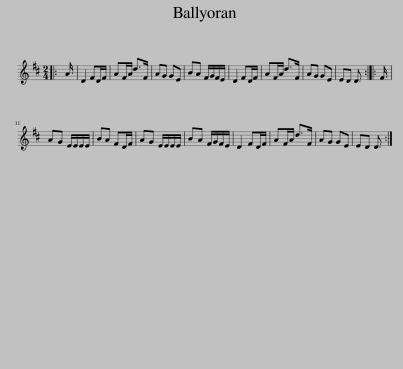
X:1
L:1/8
M:2/4
I:linebreak $
K:D
V:1 treble
V:1
|: A/ | D2 FD/F/ | AF/A/ d>F | AG GE | BA F/G/F/E/ | %5
 D2 FD/F/ | AF/A/ d>F | AG GE | ED D3/2 :: F/ |$ %10
 AG E/E/E/E/ | BA FD/F/ | AG E/E/E/E/ | BA F/G/F/E/ | D2 FD/F/ | %15
 AF/A/ d>F | AG GE | ED D3/2 :| %18
